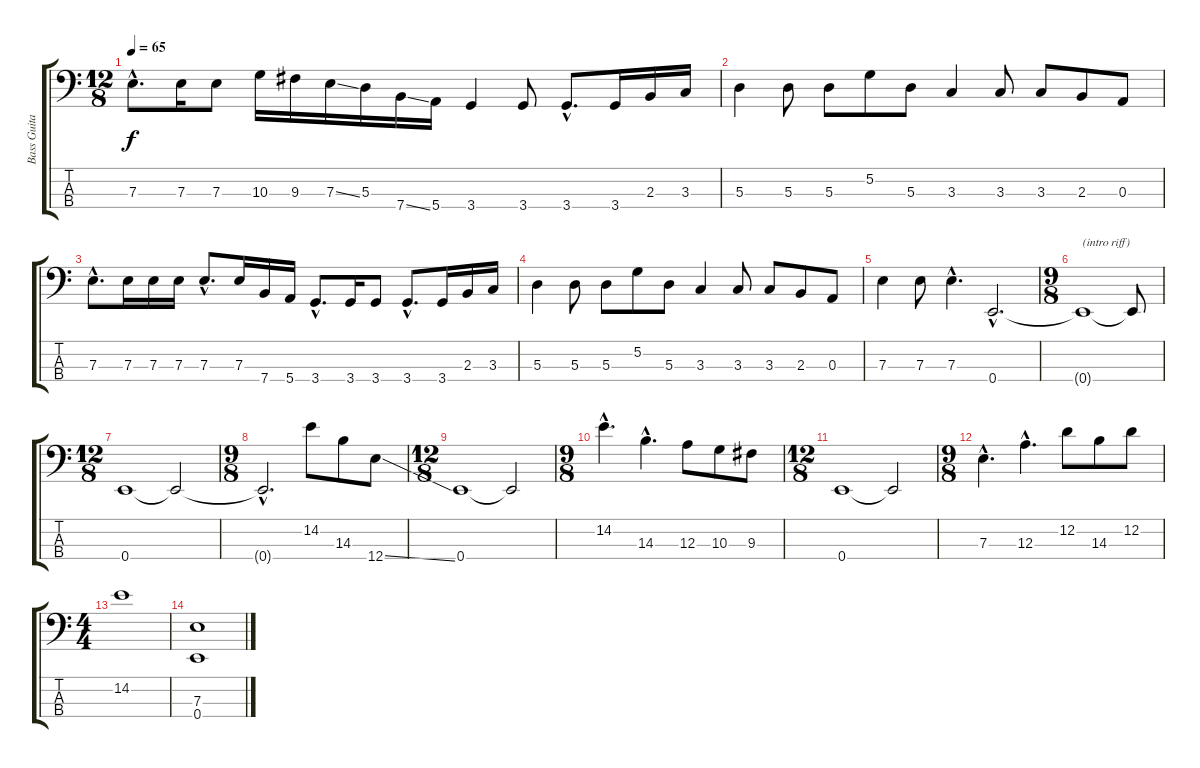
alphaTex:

\track ("Bass Guitar" "Bass Guita") {instrument electricbassfinger}
\staff {score tabs}
\tuning (G2 D2 A1 E1) {hide}
\ts (12 8)
\tempo 65
\clef f4
\ks c
7.3{hac}.8{d dy f} 7.3.16 7.3.8 10.3.16 9.3.16 7.3{ss}.16 5.3.16 7.4{ss}.16 5.4.16 3.4.4 3.4.8 3.4{hac}.8{d} 3.4.16 2.3.16 3.3.16 |
5.3.4 5.3.8 5.3.8 5.2.8 5.3.8 3.3.4 3.3.8 3.3.8 2.3.8 0.3.8 |
7.3{hac}.8{d} 7.3.16 7.3.16 7.3.16 7.3{hac}.8{d} 7.3.16 7.4.16 5.4.16 3.4{hac}.8{d} 3.4.16 3.4.8 3.4{hac}.8{d} 3.4.16 2.3.16 3.3.16 |
5.3.4 5.3.8 5.3.8 5.2.8 5.3.8 3.3.4 3.3.8 3.3.8 2.3.8 0.3.8 |
7.3.4 7.3.8 7.3{hac}.4{d} 0.4{hac}.2{d} |
\ts (9 8)
0.4{t}.1{txt "(intro riff)"} 0.4{t}.8 |
\ts (12 8)
0.4.1 0.4{t}.2 |
\ts (9 8)
0.4{hac t}.2{d} 14.2.8 14.3.8 12.4{ss}.8 |
\ts (12 8)
0.4.1 0.4{t}.2 |
\ts (9 8)
14.2{hac}.4{d} 14.3{hac}.4{d} 12.3.8 10.3.8 9.3.8 |
\ts (12 8)
0.4.1 0.4{t}.2 |
\ts (9 8)
7.3{hac}.4{d} 12.3{hac}.4{d} 12.2.8 14.3.8 12.2.8 |
\ts (4 4)
14.2.1 |
(7.3 0.4).1
